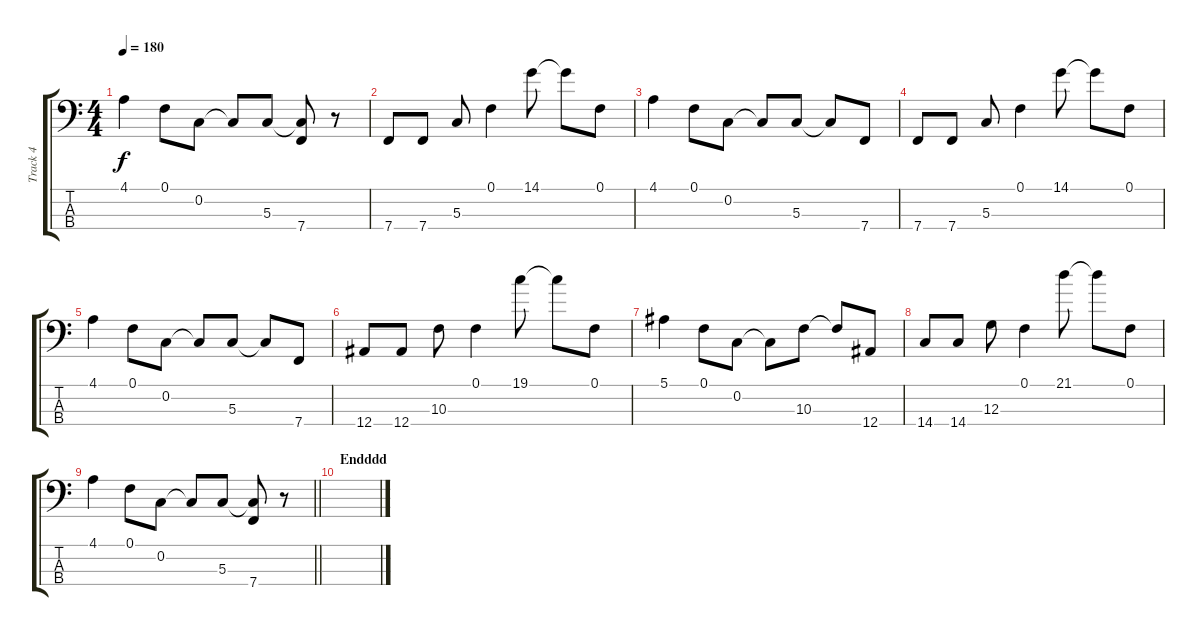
\track ("Track 4" "Track 4") {instrument electricbassfinger}
\staff {score tabs}
\tuning (F2 C2 G1 Bb0) {hide}
\ts (4 4)
\tempo 180
\clef f4
\ks c
4.1.4{dy f} 0.1.8 0.2.8 0.2{t}.8 5.3.8 (5.3{t} 7.4).8 r.8 |
7.4.8 7.4.8 5.3.8 0.1.4 14.1.8 14.1{t}.8 0.1.8 |
4.1.4 0.1.8 0.2.8 0.2{t}.8 5.3.8 5.3{t}.8 7.4.8 |
7.4.8 7.4.8 5.3.8 0.1.4 14.1.8 14.1{t}.8 0.1.8 |
4.1.4 0.1.8 0.2.8 0.2{t}.8 5.3.8 5.3{t}.8 7.4.8 |
12.4.8 12.4.8 10.3.8 0.1.4 19.1.8 19.1{t}.8 0.1.8 |
5.1.4 0.1.8 0.2.8 0.2{t}.8 10.3.8 10.3{t}.8 12.4.8 |
14.4.8 14.4.8 12.3.8 0.1.4 21.1.8 21.1{t}.8 0.1.8 |
\barLineRight lightlight
4.1.4 0.1.8 0.2.8 0.2{t}.8 5.3.8 (5.3{t} 7.4).8 r.8 |
\section ("" "Endddd")
